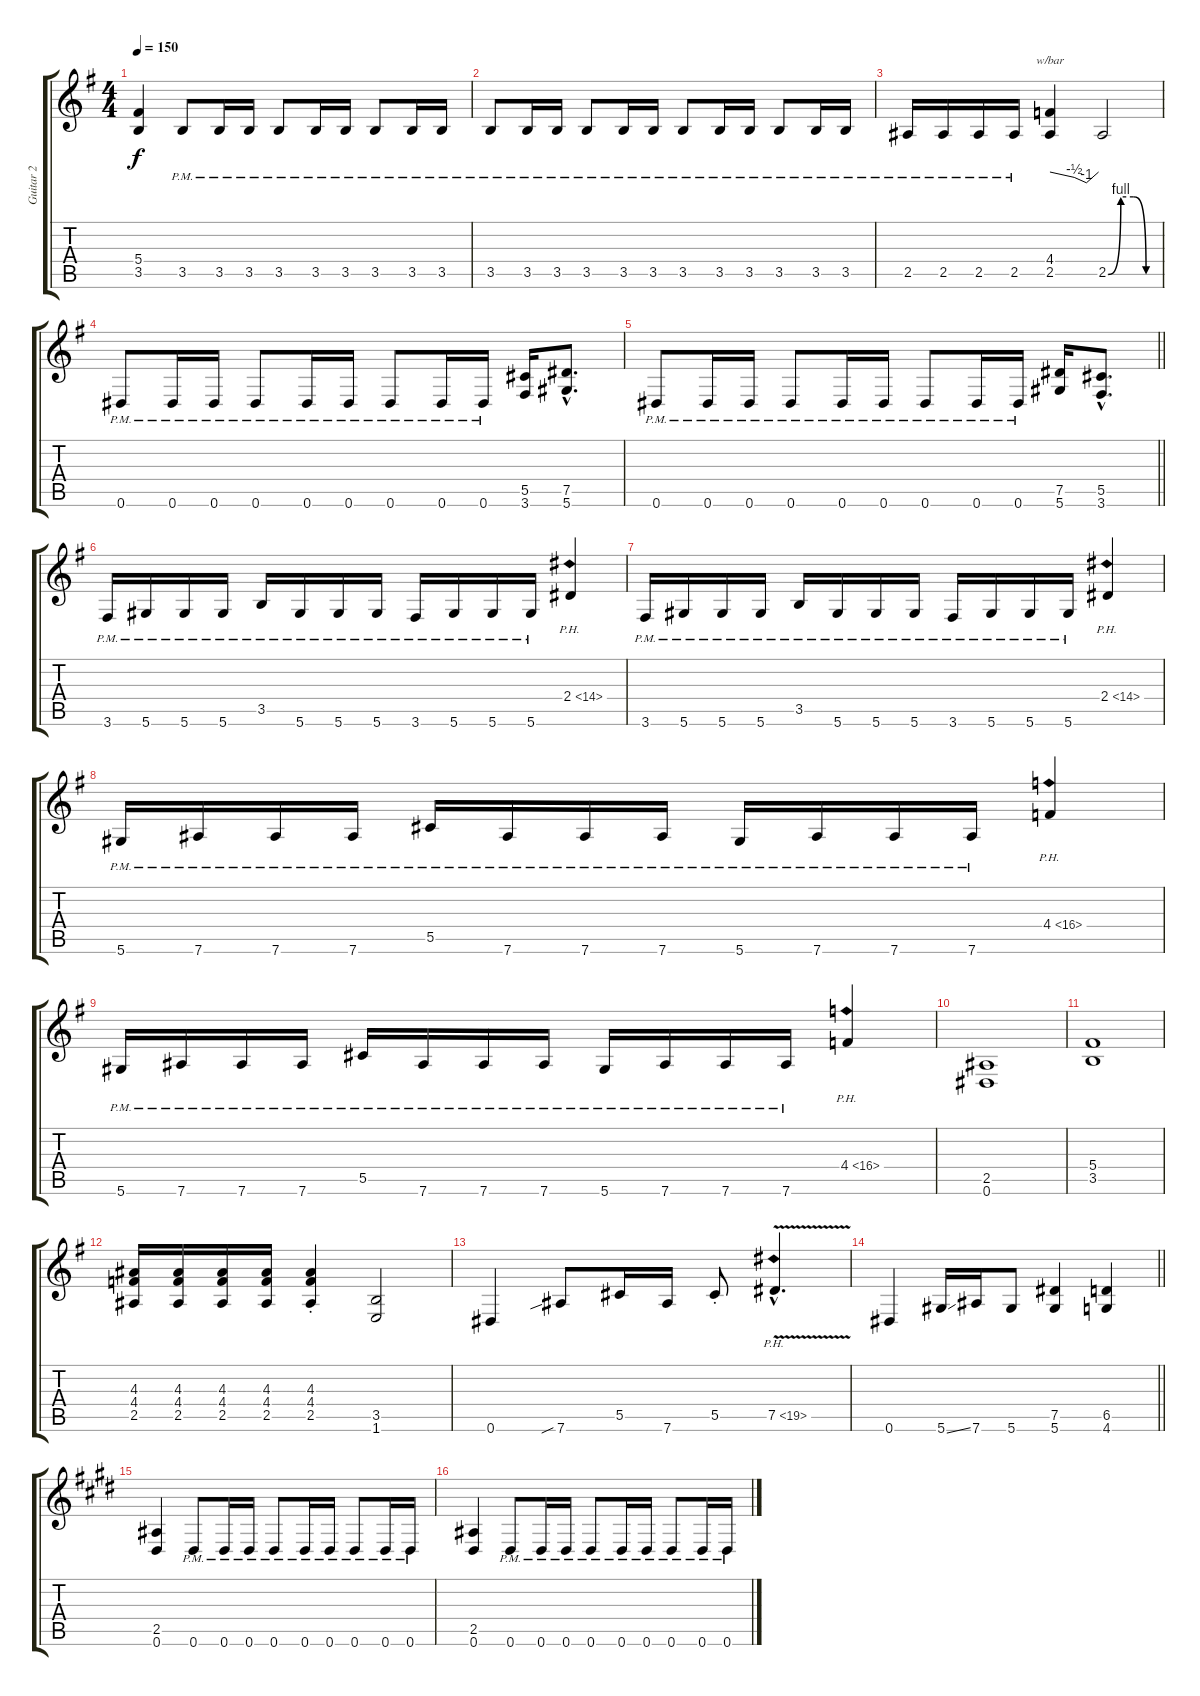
\track ("Guitar 2" "Guitar 2") {instrument distortionguitar}
\staff {score tabs}
\tuning (Eb4 Bb3 Gb3 Db3 Ab2 Eb2) {hide}
\ts (4 4)
\tempo 150
\clef g2
\ks g
(5.4 3.5).4{dy f} 3.5{pm}.8 3.5{pm}.16 3.5{pm}.16 3.5{pm}.8 3.5{pm}.16 3.5{pm}.16 3.5{pm}.8 3.5{pm}.16 3.5{pm}.16 |
3.5{pm}.8 3.5{pm}.16 3.5{pm}.16 3.5{pm}.8 3.5{pm}.16 3.5{pm}.16 3.5{pm}.8 3.5{pm}.16 3.5{pm}.16 3.5{pm}.8 3.5{pm}.16 3.5{pm}.16 |
2.5{pm}.16 2.5{pm}.16 2.5{pm}.16 2.5{pm}.16 (4.4 2.5).4{tbe (custom default 0 0 30 -2 45 -4 60 0)} 2.5{be (custom 0 0 15 4 30 4 45 0 60 0)}.2 |
0.6{pm}.8 0.6{pm}.16 0.6{pm}.16 0.6{pm}.8 0.6{pm}.16 0.6{pm}.16 0.6{pm}.8 0.6{pm}.16 0.6{pm}.16 (5.5 3.6).16 (7.5{hac} 5.6{hac}).8{d} |
\barLineRight lightlight
0.6{pm}.8 0.6{pm}.16 0.6{pm}.16 0.6{pm}.8 0.6{pm}.16 0.6{pm}.16 0.6{pm}.8 0.6{pm}.16 0.6{pm}.16 (7.5 5.6).16 (5.5{hac} 3.6{hac}).8{d} |
3.6{pm}.16 5.6{pm}.16 5.6{pm}.16 5.6{pm}.16 3.5{pm}.16 5.6{pm}.16 5.6{pm}.16 5.6{pm}.16 3.6{pm}.16 5.6{pm}.16 5.6{pm}.16 5.6{pm}.16 2.4{ph 12}.4 |
3.6{pm}.16 5.6{pm}.16 5.6{pm}.16 5.6{pm}.16 3.5{pm}.16 5.6{pm}.16 5.6{pm}.16 5.6{pm}.16 3.6{pm}.16 5.6{pm}.16 5.6{pm}.16 5.6{pm}.16 2.4{ph 12}.4 |
5.6{pm}.16 7.6{pm}.16 7.6{pm}.16 7.6{pm}.16 5.5{pm}.16 7.6{pm}.16 7.6{pm}.16 7.6{pm}.16 5.6{pm}.16 7.6{pm}.16 7.6{pm}.16 7.6{pm}.16 4.4{ph 12}.4 |
5.6{pm}.16 7.6{pm}.16 7.6{pm}.16 7.6{pm}.16 5.5{pm}.16 7.6{pm}.16 7.6{pm}.16 7.6{pm}.16 5.6{pm}.16 7.6{pm}.16 7.6{pm}.16 7.6{pm}.16 4.4{ph 12}.4 |
(2.5 0.6).1 |
(5.4 3.5).1 |
(4.3 4.4 2.5).16 (4.3 4.4 2.5).16 (4.3 4.4 2.5).16 (4.3 4.4 2.5).16 (4.3{st} 4.4{st} 2.5{st}).4 (3.5 1.6).2 |
0.6.4 7.6{sib}.8 5.5.16 7.6.16 5.5{st}.8 7.5{ph 12 v hac}.4{d} |
\barLineRight lightlight
0.6.4 5.6{ss}.16 7.6.16 5.6.8 (7.5 5.6).4 (6.5 4.6).4 |
\ks e
(2.5 0.6).4 0.6{pm}.8 0.6{pm}.16 0.6{pm}.16 0.6{pm}.8 0.6{pm}.16 0.6{pm}.16 0.6{pm}.8 0.6{pm}.16 0.6{pm}.16 |
(2.5 0.6).4 0.6{pm}.8 0.6{pm}.16 0.6{pm}.16 0.6{pm}.8 0.6{pm}.16 0.6{pm}.16 0.6{pm}.8 0.6{pm}.16 0.6{pm}.16
